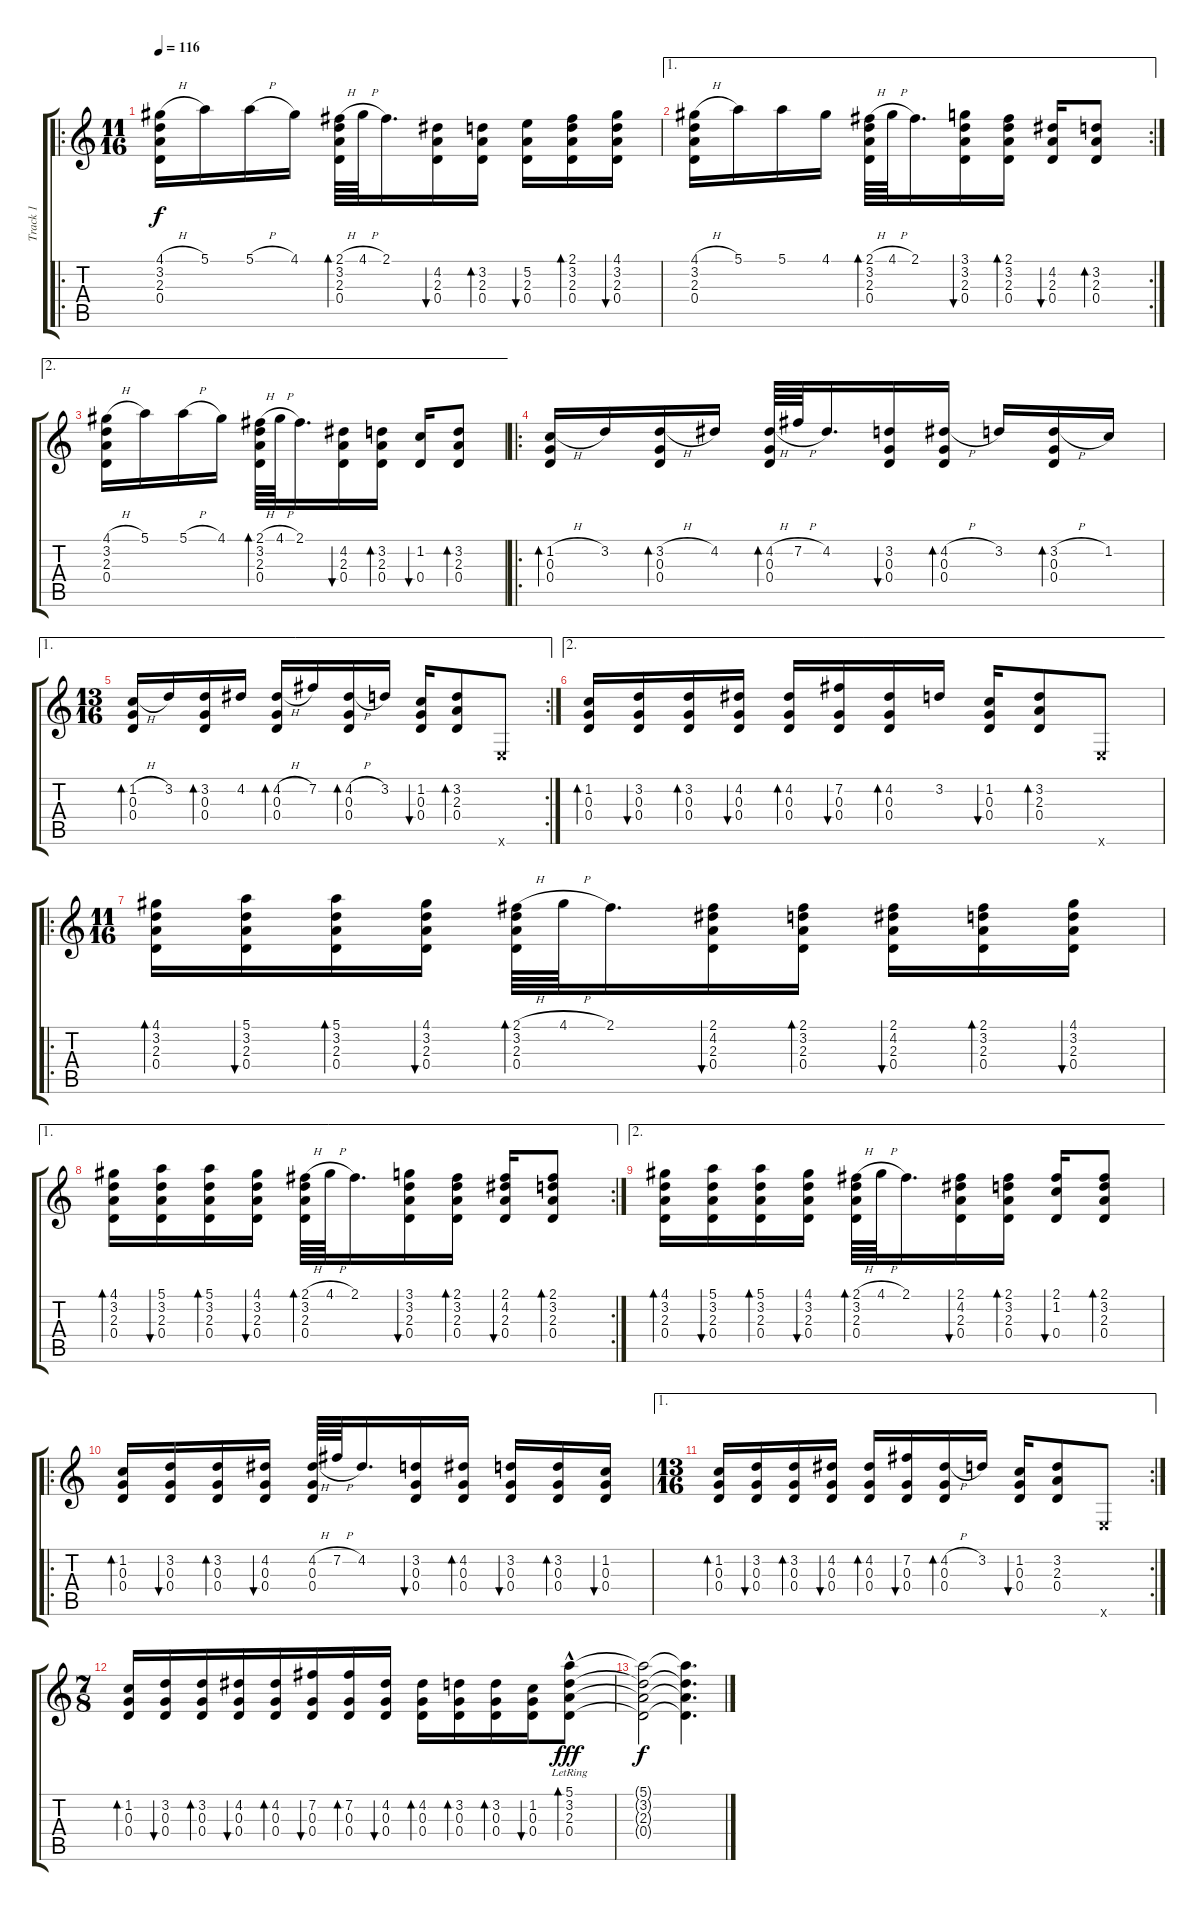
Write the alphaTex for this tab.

\track ("Track 1" "Track 1") {instrument acousticguitarnylon}
\staff {score tabs}
\tuning (E4 B3 G3 D3 A2 E2) {hide}
\ro
\ts (11 16)
\tempo 116
\clef g2
\ks c
(4.1{h} 3.2 2.3 0.4).16{dy f} 5.1.16 5.1{h}.16 4.1.16 (2.1{h} 3.2 2.3 0.4).64{bd 480} 4.1{h}.64 2.1.16{d} (4.2 2.3 0.4).16{bu 480} (3.2 2.3 0.4).16{bd 480} (5.2 2.3 0.4).16{bu 480} (2.1 3.2 2.3 0.4).16{bd 480} (4.1 3.2 2.3 0.4).16{bu 480} |
\ae 1
\rc 2
(4.1{h} 3.2 2.3 0.4).16 5.1.16 5.1.16 4.1.16 (2.1{h} 3.2 2.3 0.4).64{bd 480} 4.1{h}.64 2.1.16{d} (3.1 3.2 2.3 0.4).16{bu 480} (2.1 3.2 2.3 0.4).16{bd 480} (4.2 2.3 0.4).16{bu 480} (3.2 2.3 0.4).8{bd 480} |
\ae 2
(4.1{h} 3.2 2.3 0.4).16 5.1.16 5.1{h}.16 4.1.16 (2.1{h} 3.2 2.3 0.4).64{bd 480} 4.1{h}.64 2.1.16{d} (4.2 2.3 0.4).16{bu 480} (3.2 2.3 0.4).16{bd 480} (1.2 0.4).16{bu 480} (3.2 2.3 0.4).8{bd 480} |
\ro
(1.2{h} 0.3 0.4).16{bd 480} 3.2.16 (3.2{h} 0.3 0.4).16{bd 480} 4.2.16 (4.2{h} 0.3 0.4).64{bd 480} 7.2{h}.64 4.2.16{d} (3.2 0.3 0.4).16{bu 480} (4.2{h} 0.3 0.4).16{bd 480} 3.2.16 (3.2{h} 0.3 0.4).16{bd 480} 1.2.16 |
\ae 1
\rc 2
\ts (13 16)
(1.2{h} 0.3 0.4).16{bd 480} 3.2.16 (3.2 0.3 0.4).16{bd 480} 4.2.16 (4.2{h} 0.3 0.4).16{bd 480} 7.2.16 (4.2{h} 0.3 0.4).16{bd 480} 3.2.16 (1.2 0.3 0.4).16{bu 480} (3.2 2.3 0.4).8{bd 480} 0.6{x}.8 |
\ae 2
(1.2 0.3 0.4).16{bd 480} (3.2 0.3 0.4).16{bu 480} (3.2 0.3 0.4).16{bd 480} (4.2 0.3 0.4).16{bu 480} (4.2 0.3 0.4).16{bd 480} (7.2 0.3 0.4).16{bu 480} (4.2 0.3 0.4).16{bd 480} 3.2.16 (1.2 0.3 0.4).16{bu 480} (3.2 2.3 0.4).8{bd 480} 0.6{x}.8 |
\ro
\ts (11 16)
(4.1 3.2 2.3 0.4).16{bd 480} (5.1 3.2 2.3 0.4).16{bu 480} (5.1 3.2 2.3 0.4).16{bd 480} (4.1 3.2 2.3 0.4).16{bu 480} (2.1{h} 3.2 2.3 0.4).64{bd 480} 4.1{h}.64 2.1.16{d} (2.1 4.2 2.3 0.4).16{bu 480} (2.1 3.2 2.3 0.4).16{bd 480} (2.1 4.2 2.3 0.4).16{bu 480} (2.1 3.2 2.3 0.4).16{bd 480} (4.1 3.2 2.3 0.4).16{bu 480} |
\ae 1
\rc 2
(4.1 3.2 2.3 0.4).16{bd 480} (5.1 3.2 2.3 0.4).16{bu 480} (5.1 3.2 2.3 0.4).16{bd 480} (4.1 3.2 2.3 0.4).16{bu 480} (2.1{h} 3.2 2.3 0.4).64{bd 480} 4.1{h}.64 2.1.16{d} (3.1 3.2 2.3 0.4).16{bu 480} (2.1 3.2 2.3 0.4).16{bd 480} (2.1 4.2 2.3 0.4).16{bu 480} (2.1 3.2 2.3 0.4).8{bd 480} |
\ae 2
(4.1 3.2 2.3 0.4).16{bd 480} (5.1 3.2 2.3 0.4).16{bu 480} (5.1 3.2 2.3 0.4).16{bd 480} (4.1 3.2 2.3 0.4).16{bu 480} (2.1{h} 3.2 2.3 0.4).64{bd 480} 4.1{h}.64 2.1.16{d} (2.1 4.2 2.3 0.4).16{bu 480} (2.1 3.2 2.3 0.4).16{bd 480} (2.1 1.2 0.4).16{bu 480} (2.1 3.2 2.3 0.4).8{bd 480} |
\ro
(1.2 0.3 0.4).16{bd 480} (3.2 0.3 0.4).16{bu 480} (3.2 0.3 0.4).16{bd 480} (4.2 0.3 0.4).16{bu 480} (4.2{h} 0.3 0.4).64 7.2{h}.64 4.2.16{d} (3.2 0.3 0.4).16{bu 480} (4.2 0.3 0.4).16{bd 480} (3.2 0.3 0.4).16{bu 480} (3.2 0.3 0.4).16{bd 480} (1.2 0.3 0.4).16{bu 480} |
\ae 1
\rc 2
\ts (13 16)
(1.2 0.3 0.4).16{bd 480} (3.2 0.3 0.4).16{bu 480} (3.2 0.3 0.4).16{bd 480} (4.2 0.3 0.4).16{bu 480} (4.2 0.3 0.4).16{bd 480} (7.2 0.3 0.4).16{bu 480} (4.2{h} 0.3 0.4).16{bd 480} 3.2.16 (1.2 0.3 0.4).16{bu 480} (3.2 2.3 0.4).8 0.6{x}.8 |
\ts (7 8)
(1.2 0.3 0.4).16{bd 480} (3.2 0.3 0.4).16{bu 480} (3.2 0.3 0.4).16{bd 480} (4.2 0.3 0.4).16{bu 480} (4.2 0.3 0.4).16{bd 480} (7.2 0.3 0.4).16{bu 480} (7.2 0.3 0.4).16{bd 480} (4.2 0.3 0.4).16{bu 480} (4.2 0.3 0.4).16{bd 480} (3.2 0.3 0.4).16{bd 480} (3.2 0.3 0.4).16{bd 480} (1.2 0.3 0.4).16{bu 480} (5.1{hac lr} 3.2{hac lr} 2.3{hac lr} 0.4{hac lr}).8{bd 480 dy fff} |
(5.1{t} 3.2{t} 2.3{t} 0.4{t}).2{dy f} (5.1{t} 3.2{t} 2.3{t} 0.4{t}).4{d}
